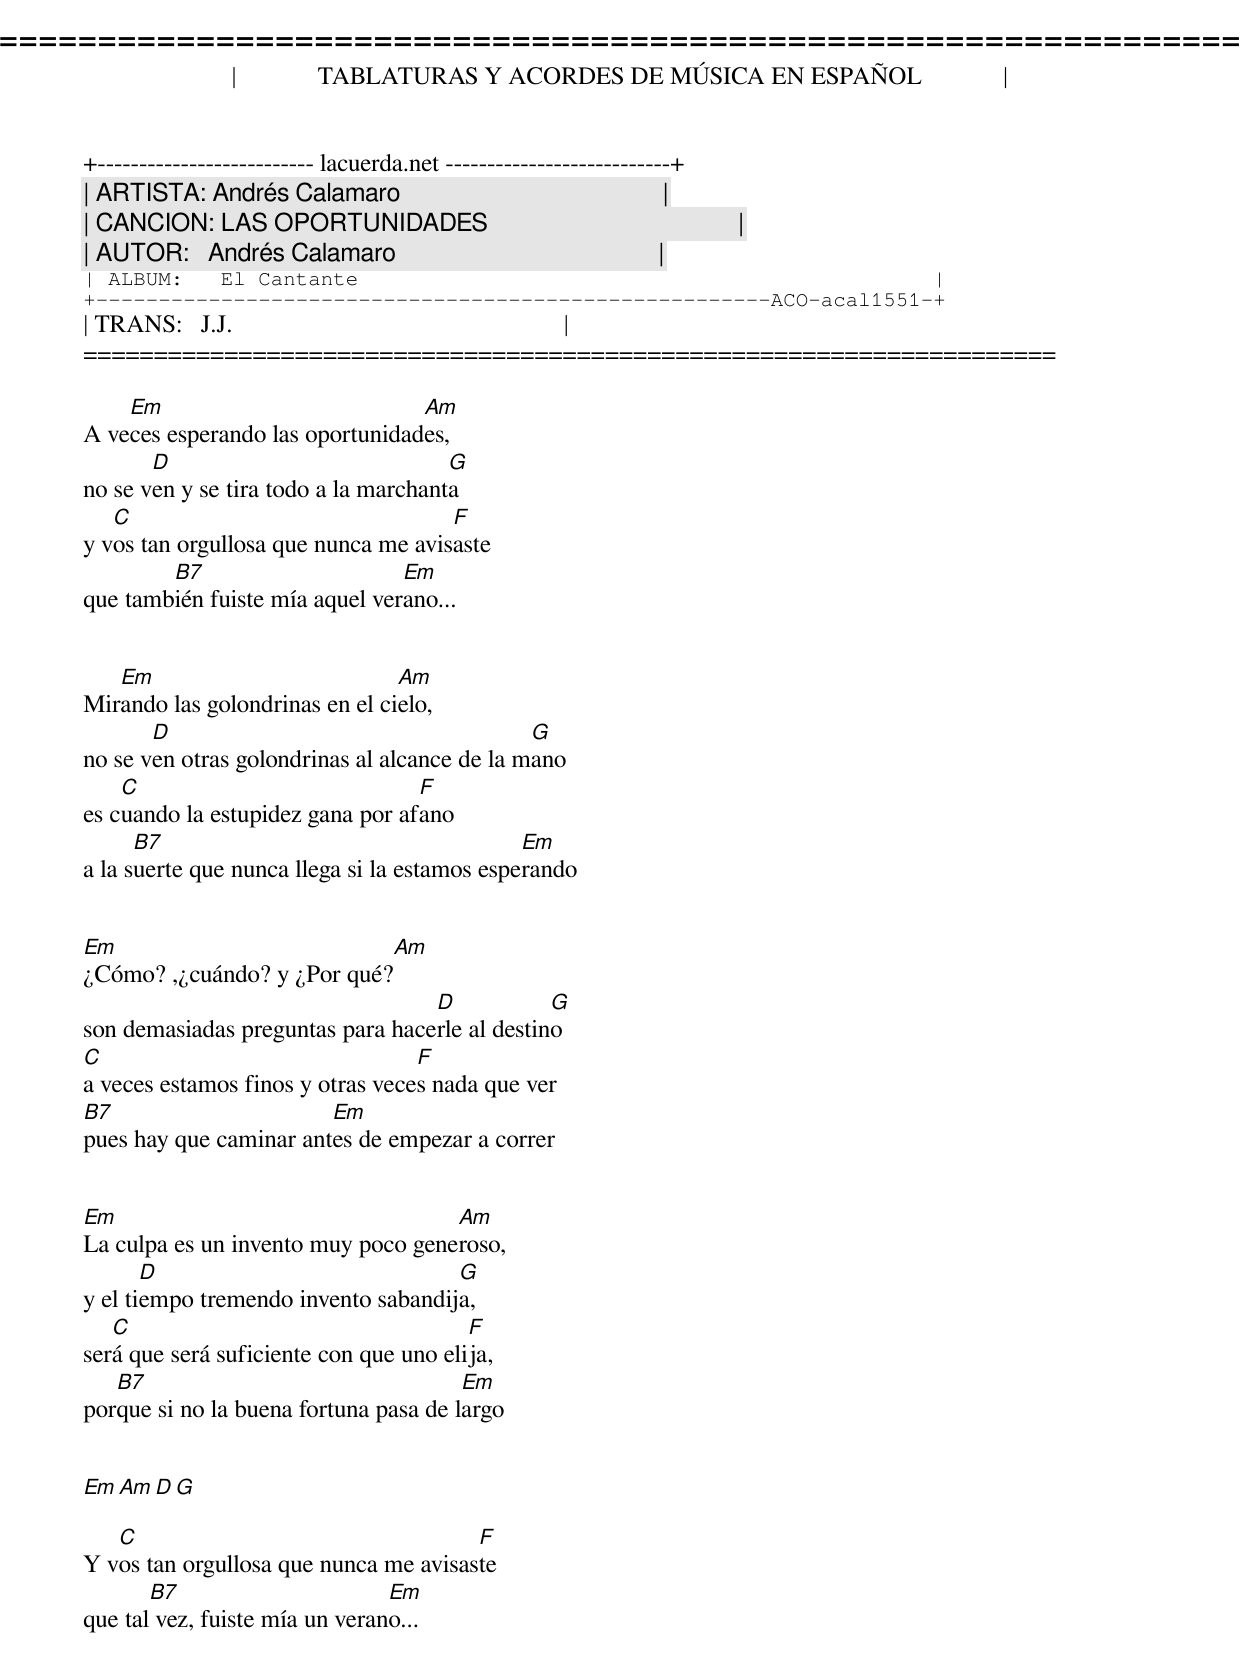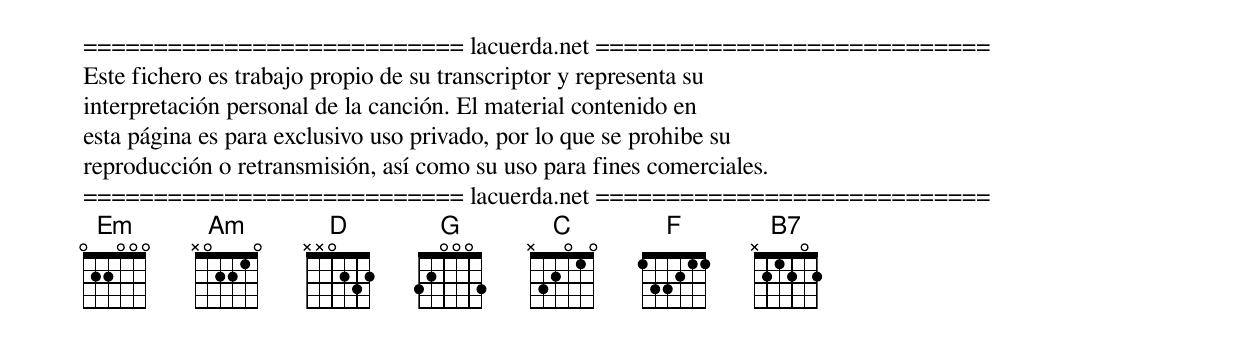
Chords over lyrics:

=====================================================================
|             TABLATURAS Y ACORDES DE MÚSICA EN ESPAÑOL             |
+-------------------------- lacuerda.net ---------------------------+
| ARTISTA: Andrés Calamaro                                          |
| CANCION: LAS OPORTUNIDADES                                        |
| AUTOR:   Andrés Calamaro                                          |
| ALBUM:   El Cantante                                              |
+------------------------------------------------------ACO-acal1551-+
| TRANS:   J.J.                                                     |
=====================================================================

    Em                           Am
A veces esperando las oportunidades,
       D                              G
no se ven y se tira todo a la marchanta
   C                                 F
y vos tan orgullosa que nunca me avisaste
        B7                      Em
que también fuiste mía aquel verano...


   Em                           Am
Mirando las golondrinas en el cielo,
       D                                      G
no se ven otras golondrinas al alcance de la mano
    C                             F
es cuando la estupidez gana por afano
      B7                                      Em
a la suerte que nunca llega si la estamos esperando


Em                             Am
¿Cómo? ,¿cuándo? y ¿Por qué?
                                  D            G
son demasiadas preguntas para hacerle al destino
C                                 F
a veces estamos finos y otras veces nada que ver
B7                      Em
pues hay que caminar antes de empezar a correr


Em                                  Am
La culpa es un invento muy poco generoso,
       D                             G
y el tiempo tremendo invento sabandija,
   C                                    F
será que será suficiente con que uno elija,
   B7                                  Em
porque si no la buena fortuna pasa de largo


Em Am D G

   C                                   F
Y vos tan orgullosa que nunca me avisaste
       B7                       Em
que tal vez, fuiste mía un verano...



Para mi Chatilimungui. 888888888


=========================== lacuerda.net ============================
Este fichero es trabajo propio de su transcriptor y representa su
interpretación personal de la canción. El material contenido en
esta página es para exclusivo uso privado, por lo que se prohibe su
reproducción o retransmisión, así como su uso para fines comerciales.
=========================== lacuerda.net ============================
